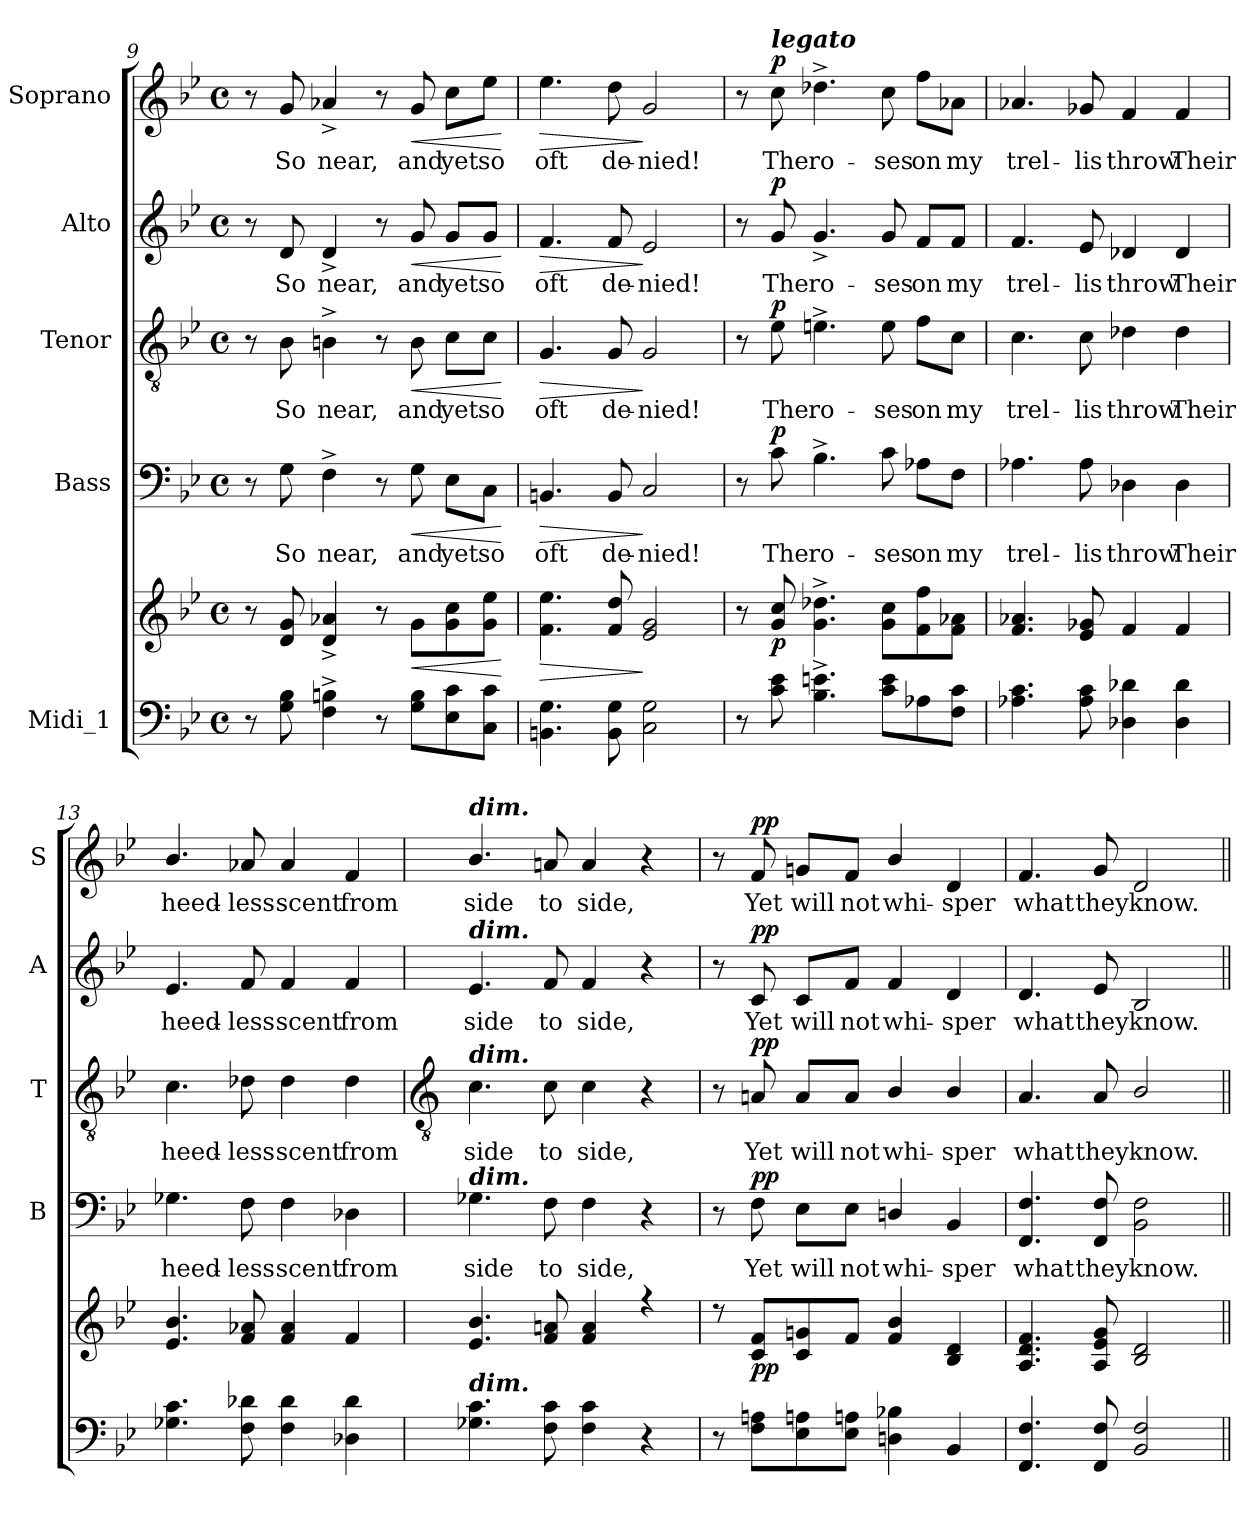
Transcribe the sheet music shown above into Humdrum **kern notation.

**kern	**kern	**dynam	**kern	**text	**dynam	**kern	**text	**dynam	**kern	**text	**dynam	**kern	**text	**dynam
*part5	*part5	*part5	*part4	*part4	*part4	*part3	*part3	*part3	*part2	*part2	*part2	*part1	*part1	*part1
*staff6	*staff5	*staff5/6	*staff4	*staff4	*staff4	*staff3	*staff3	*staff3	*staff2	*staff2	*staff2	*staff1	*staff1	*staff1
*I"Midi_1	*	*	*I"Bass	*	*	*I"Tenor	*	*	*I"Alto	*	*	*I"Soprano	*	*
*	*	*	*I'B	*	*	*I'T	*	*	*I'A	*	*	*I'S	*	*
!!LO:LB:g=z
*clefF4	*clefG2	*	*clefF4	*	*	*clefGv2	*	*	*clefG2	*	*	*clefG2	*	*
*k[b-e-]	*k[b-e-]	*	*k[b-e-]	*	*	*k[b-e-]	*	*	*k[b-e-]	*	*	*k[b-e-]	*	*
*B-:	*B-:	*	*B-:	*	*	*B-:	*	*	*B-:	*	*	*B-:	*	*
*M4/4	*M4/4	*	*M4/4	*	*	*M4/4	*	*	*M4/4	*	*	*M4/4	*	*
*met(c)	*met(c)	*	*met(c)	*	*	*met(c)	*	*	*met(c)	*	*	*met(c)	*	*
=9	=9	=9	=9	=9	=9	=9	=9	=9	=9	=9	=9	=9	=9	=9
8r	8r	.	8r	.	.	8r	.	.	8r	.	.	8r	.	.
!	!	!	!	!LO:LY:b	!	!	!LO:LY:b	!	!	!LO:LY:b	!	!	!LO:LY:b	!
8G 8B-	8d 8g	.	8G	So	.	8B-	So	.	8d	So	.	8g	So	.
!	!	!	!	!LO:LY:b	!	!	!LO:LY:b	!	!	!LO:LY:b	!	!	!LO:LY:b	!
4F^ 4Bn^	4d^ 4a-X^	.	4F^	near,	.	4Bn^	near,	.	4d^	near,	.	4a-X^	near,	.
8r	8r	.	8r	.	.	8r	.	.	8r	.	.	8r	.	.
!	!	!LO:HP:b	!	!LO:LY:b	!LO:HP:b	!	!LO:LY:b	!LO:HP:b	!	!LO:LY:b	!LO:HP:b	!	!LO:LY:b	!LO:HP:b
8G 8BL	8gL	<	8G	and	<	8B	and	<	8g	and	<	8g	and	<
!	!	!	!	!LO:LY:b	!	!	!LO:LY:b	!	!	!LO:LY:b	!	!	!LO:LY:b	!
8E- 8c	8g 8cc	.	8E-\L	yet	.	8c\L	yet	.	8g/L	yet	.	8cc\L	yet	.
!	!	!	!	!LO:LY:b	!	!	!LO:LY:b	!	!	!LO:LY:b	!	!	!LO:LY:b	!
8C 8cJ	8g 8ee-J	.	8C\J	so	.	8c\J	so	.	8g/J	so	.	8ee-\J	so	.
.	.	[	.	.	[	.	.	[	.	.	[	.	.	[
=10	=10	=10	=10	=10	=10	=10	=10	=10	=10	=10	=10	=10	=10	=10
!	!	!LO:HP:b	!	!LO:LY:b	!LO:HP:b	!	!LO:LY:b	!LO:HP:b	!	!LO:LY:b	!LO:HP:b	!	!LO:LY:b	!LO:HP:b
4.BBn 4.G	4.f 4.ee-	>	4.BBn	oft	>	4.G	oft	>	4.f	oft	>	4.ee-	oft	>
!	!	!	!	!LO:LY:b	!	!	!LO:LY:b	!	!	!LO:LY:b	!	!	!LO:LY:b	!
8BB 8G	8f 8dd	.	8BB	de-	.	8G	de-	.	8f	de-	.	8dd	de-	.
!	!	!	!	!LO:LY:b	!	!	!LO:LY:b	!	!	!LO:LY:b	!	!	!LO:LY:b	!
2C 2G	2e- 2g	]	2C	-nied!	]	2G	-nied!	]	2e-	-nied!	]	2g	-nied!	]
=11	=11	=11	=11	=11	=11	=11	=11	=11	=11	=11	=11	=11	=11	=11
8r	8r	.	8r	.	.	8r	.	.	8r	.	.	8r	.	.
!	!	!	!	!	!	!	!	!	!	!	!	!LO:TX:a:Bi:t=legato	!	!
!	!	!LO:DY:b	!	!LO:LY:b	!LO:DY:b	!	!LO:LY:b	!LO:DY:b	!	!LO:LY:b	!LO:DY:b	!	!LO:LY:b	!LO:DY:b
8c 8e-	8g 8cc	p	8c	The	p	8e-	The	p	8g	The	p	8cc	The	p
!	!	!	!	!LO:LY:b	!	!	!LO:LY:b	!	!	!LO:LY:b	!	!	!LO:LY:b	!
4.B-^ 4.en^	4.g^ 4.dd-X^	.	4.B-^	ro-	.	4.en^	ro-	.	4.g^	ro-	.	4.dd-X^	ro-	.
!	!	!	!	!LO:LY:b	!	!	!LO:LY:b	!	!	!LO:LY:b	!	!	!LO:LY:b	!
8c 8eL	8g 8ccL	.	8c	-ses	.	8e	-ses	.	8g	-ses	.	8cc	-ses	.
!	!	!	!	!LO:LY:b	!	!	!LO:LY:b	!	!	!LO:LY:b	!	!	!LO:LY:b	!
8A-X	8f 8ff	.	8A-X\L	on	.	8f\L	on	.	8f/L	on	.	8ff\L	on	.
!	!	!	!	!LO:LY:b	!	!	!LO:LY:b	!	!	!LO:LY:b	!	!	!LO:LY:b	!
8F 8cJ	8f 8a-XJ	.	8F\J	my	.	8c\J	my	.	8f/J	my	.	8a-X\J	my	.
=12	=12	=12	=12	=12	=12	=12	=12	=12	=12	=12	=12	=12	=12	=12
!	!	!	!	!LO:LY:b	!	!	!LO:LY:b	!	!	!LO:LY:b	!	!	!LO:LY:b	!
4.A-X 4.c	4.f 4.a-X	.	4.A-X	trel-	.	4.c	trel-	.	4.f	trel-	.	4.a-X	trel-	.
!	!	!	!	!LO:LY:b	!	!	!LO:LY:b	!	!	!LO:LY:b	!	!	!LO:LY:b	!
8A- 8c	8e- 8g-X	.	8A-	-lis	.	8c	-lis	.	8e-	-lis	.	8g-X	-lis	.
!	!	!	!	!LO:LY:b	!	!	!LO:LY:b	!	!	!LO:LY:b	!	!	!LO:LY:b	!
4D-X 4d-X	4f	.	4D-X	throw	.	4d-X	throw	.	4d-X	throw	.	4f	throw	.
!	!	!	!	!LO:LY:b	!	!	!LO:LY:b	!	!	!LO:LY:b	!	!	!LO:LY:b	!
4D- 4d-	4f	.	4D-	Their	.	4d-	Their	.	4d-	Their	.	4f	Their	.
=13	=13	=13	=13	=13	=13	=13	=13	=13	=13	=13	=13	=13	=13	=13
!	!	!	!	!LO:LY:b	!	!	!LO:LY:b	!	!	!LO:LY:b	!	!	!LO:LY:b	!
4.G-X 4.c	4.e- 4.b-	.	4.G-X	heed-	.	4.c	heed-	.	4.e-	heed-	.	4.b-/	heed-	.
!	!	!	!	!LO:LY:b	!	!	!LO:LY:b	!	!	!LO:LY:b	!	!	!LO:LY:b	!
8F 8d-X	8f 8a-X	.	8F	-less	.	8d-X	-less	.	8f	-less	.	8a-X	-less	.
!	!	!	!	!LO:LY:b	!	!	!LO:LY:b	!	!	!LO:LY:b	!	!	!LO:LY:b	!
4F 4d-	4f 4a-	.	4F	scent	.	4d-	scent	.	4f	scent	.	4a-	scent	.
!	!	!	!	!LO:LY:b	!	!	!LO:LY:b	!	!	!LO:LY:b	!	!	!LO:LY:b	!
4D-X 4d-	4f	.	4D-X	from	.	4d-	from	.	4f	from	.	4f	from	.
!!LO:LB:g=z
=14	=14	=14	=14	=14	=14	=14	=14	=14	=14	=14	=14	=14	=14	=14
*	*	*	*	*	*	*clefGv2	*	*	*	*	*	*	*	*
*	*^	*	*	*	*	*	*	*	*	*	*	*	*	*
!	!	!	!	!	!	!	!	!	!	!	!	!	!LO:TX:a:Bi:t=dim.	!	!
!	!	!	!	!	!	!	!	!	!	!LO:TX:a:Bi:t=dim.	!	!	!	!	!
!	!	!	!	!	!	!	!LO:TX:a:Bi:t=dim.	!	!	!	!	!	!	!	!
!	!	!	!	!LO:TX:a:Bi:t=dim.	!	!	!	!	!	!	!	!	!	!	!
!LO:TX:a:Bi:t=dim.	!	!	!	!	!	!	!	!	!	!	!	!	!	!	!
!	!	!	!	!	!LO:LY:b	!	!	!LO:LY:b	!	!	!LO:LY:b	!	!	!LO:LY:b	!
4.G-X 4.c	4.e-/ 4.b-/	1ryy	.	4.G-X	side	.	4.c	side	.	4.e-	side	.	4.b-/	side	.
!	!	!	!	!	!LO:LY:b	!	!	!LO:LY:b	!	!	!LO:LY:b	!	!	!LO:LY:b	!
8F 8c	8f/ 8an/	.	.	8F	to	.	8c	to	.	8f	to	.	8an	to	.
!	!	!	!	!	!LO:LY:b	!	!	!LO:LY:b	!	!	!LO:LY:b	!	!	!LO:LY:b	!
4F 4c	4f/ 4a/	.	.	4F	side,	.	4c	side,	.	4f	side,	.	4a	side,	.
4r	4r	.	.	4r	.	.	4r	.	.	4r	.	.	4r	.	.
=15	=15	=15	=15	=15	=15	=15	=15	=15	=15	=15	=15	=15	=15	=15	=15
8r	8r	1ryy	.	8r	.	.	8r	.	.	8r	.	.	8r	.	.
!	!	!	!LO:DY:b	!	!LO:LY:b	!LO:DY:b	!	!LO:LY:b	!LO:DY:b	!	!LO:LY:b	!LO:DY:b	!	!LO:LY:b	!LO:DY:b
8F 8AnL	8c/ 8f/L	.	pp	8F	Yet	pp	8An	Yet	pp	8c	Yet	pp	8f	Yet	pp
!	!	!	!	!	!LO:LY:b	!	!	!LO:LY:b	!	!	!LO:LY:b	!	!	!LO:LY:b	!
8E- 8An	8c/ 8gn/	.	.	8E-\L	will	.	8A/L	will	.	8c/L	will	.	8gn/L	will	.
!	!	!	!	!	!LO:LY:b	!	!	!LO:LY:b	!	!	!LO:LY:b	!	!	!LO:LY:b	!
8E- 8AnJ	8f/J	.	.	8E-\J	not	.	8A/J	not	.	8f/J	not	.	8f/J	not	.
!	!	!	!	!	!LO:LY:b	!	!	!LO:LY:b	!	!	!LO:LY:b	!	!	!LO:LY:b	!
4Dn 4B-X	4f/ 4b-/	.	.	4Dn/	whi-	.	4B-/	whi-	.	4f	whi-	.	4b-/	whi-	.
!	!	!	!	!	!LO:LY:b	!	!	!LO:LY:b	!	!	!LO:LY:b	!	!	!LO:LY:b	!
4BB-	4B-/ 4d/	.	.	4BB-	-sper	.	4B-/	-sper	.	4d	-sper	.	4d	-sper	.
=16	=16	=16	=16	=16	=16	=16	=16	=16	=16	=16	=16	=16	=16	=16	=16
!	!	!	!	!	!LO:LY:b	!	!	!LO:LY:b	!	!	!LO:LY:b	!	!	!LO:LY:b	!
4.FF/ 4.F/	4.A/ 4.d/ 4.f/	1ryy	.	4.FF 4.F	what	.	4.A	what	.	4.d	what	.	4.f	what	.
!	!	!	!	!	!LO:LY:b	!	!	!LO:LY:b	!	!	!LO:LY:b	!	!	!LO:LY:b	!
8FF/ 8F/	8A/ 8e-/ 8g/	.	.	8FF 8F	they	.	8A	they	.	8e-	they	.	8g	they	.
!	!	!	!	!	!LO:LY:b	!	!	!LO:LY:b	!	!	!LO:LY:b	!	!	!LO:LY:b	!
2BB-/ 2F/	2B-/ 2d/	.	.	2BB- 2F	know.	.	2B-/	know.	.	2B-	know.	.	2d	know.	.
*	*v	*v	*	*	*	*	*	*	*	*	*	*	*	*	*
=||	=||	=||	=||	=||	=||	=||	=||	=||	=||	=||	=||	=||	=||	=||
*-	*-	*-	*-	*-	*-	*-	*-	*-	*-	*-	*-	*-	*-	*-
